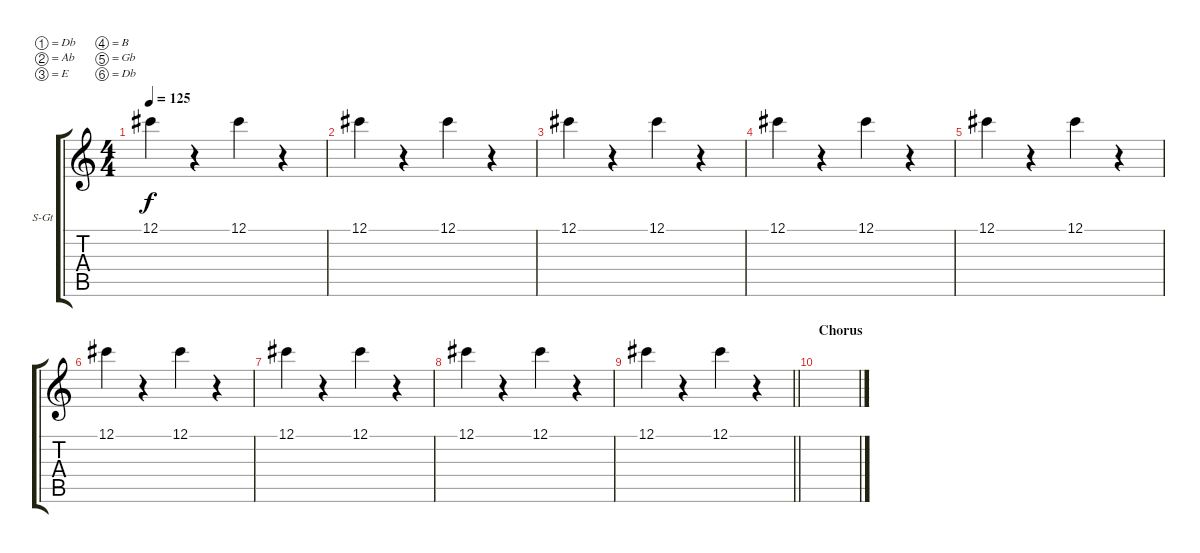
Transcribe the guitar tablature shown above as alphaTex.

\bracketExtendMode groupsimilarinstruments
\firstSystemTrackNameOrientation horizontal
\otherSystemsTrackNameOrientation horizontal
\track ("FX" "S-Gt") {instrument lead1square}
\staff {score tabs}
\tuning (Db4 Ab3 E3 B2 Gb2 Db2)
\displaytranspose 12
\ts (4 4)
\tempo 125
\clef g2
\ks c
12.1.4{dy f} r.4 12.1.4 r.4 |
12.1.4 r.4 12.1.4 r.4 |
12.1.4 r.4 12.1.4 r.4 |
12.1.4 r.4 12.1.4 r.4 |
12.1.4 r.4 12.1.4 r.4 |
12.1.4 r.4 12.1.4 r.4 |
12.1.4 r.4 12.1.4 r.4 |
12.1.4 r.4 12.1.4 r.4 |
\barLineRight lightlight
12.1.4 r.4 12.1.4 r.4 |
\section ("" "Chorus")
